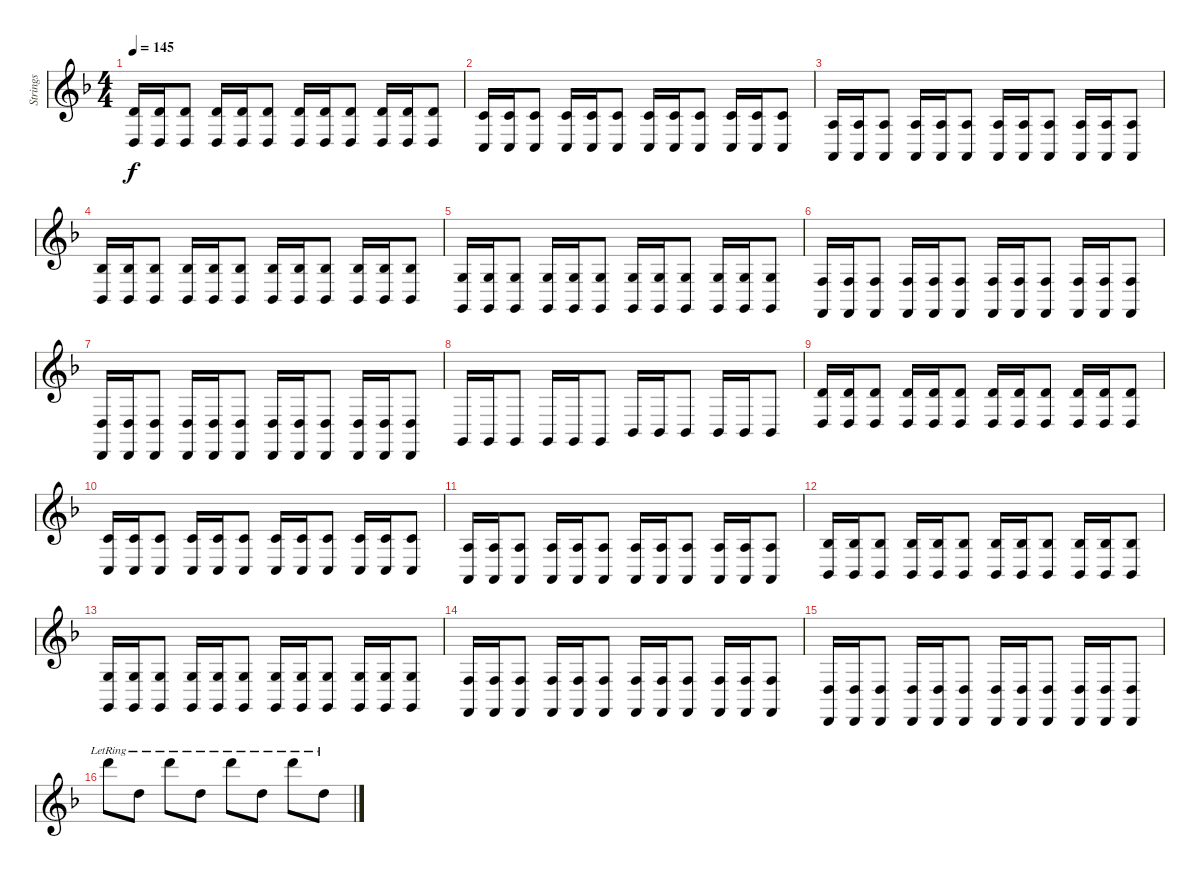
\track ("Strings" "Strings") {instrument stringensemble1}
\staff {score}
\tuning (E4 B3 G3 D3 A2 D2) {hide}
\ts (4 4)
\tempo 145
\clef g2
\ks f
(3.2 0.4).16{dy f} (3.2 0.4).16 (3.2 0.4).8 (3.2 0.4).16 (3.2 0.4).16 (3.2 0.4).8 (3.2 0.4).16 (3.2 0.4).16 (3.2 0.4).8 (3.2 0.4).16 (3.2 0.4).16 (3.2 0.4).8 |
(1.2 3.5).16 (1.2 3.5).16 (1.2 3.5).8 (1.2 3.5).16 (1.2 3.5).16 (1.2 3.5).8 (1.2 3.5).16 (1.2 3.5).16 (1.2 3.5).8 (1.2 3.5).16 (1.2 3.5).16 (1.2 3.5).8 |
(2.3 0.5).16 (2.3 0.5).16 (2.3 0.5).8 (2.3 0.5).16 (2.3 0.5).16 (2.3 0.5).8 (2.3 0.5).16 (2.3 0.5).16 (2.3 0.5).8 (2.3 0.5).16 (2.3 0.5).16 (2.3 0.5).8 |
(3.3 1.5).16 (3.3 1.5).16 (3.3 1.5).8 (3.3 1.5).16 (3.3 1.5).16 (3.3 1.5).8 (3.3 1.5).16 (3.3 1.5).16 (3.3 1.5).8 (3.3 1.5).16 (3.3 1.5).16 (3.3 1.5).8 |
(0.3 5.6).16 (0.3 5.6).16 (0.3 5.6).8 (0.3 5.6).16 (0.3 5.6).16 (0.3 5.6).8 (0.3 5.6).16 (0.3 5.6).16 (0.3 5.6).8 (0.3 5.6).16 (0.3 5.6).16 (0.3 5.6).8 |
(3.4 3.6).16 (3.4 3.6).16 (3.4 3.6).8 (3.4 3.6).16 (3.4 3.6).16 (3.4 3.6).8 (3.4 3.6).16 (3.4 3.6).16 (3.4 3.6).8 (3.4 3.6).16 (3.4 3.6).16 (3.4 3.6).8 |
(0.4 0.6).16 (0.4 0.6).16 (0.4 0.6).8 (0.4 0.6).16 (0.4 0.6).16 (0.4 0.6).8 (0.4 0.6).16 (0.4 0.6).16 (0.4 0.6).8 (0.4 0.6).16 (0.4 0.6).16 (0.4 0.6).8 |
5.6.16 5.6.16 5.6.8 5.6.16 5.6.16 5.6.8 1.5.16 1.5.16 1.5.8 1.5.16 1.5.16 1.5.8 |
(3.2 0.4).16 (3.2 0.4).16 (3.2 0.4).8 (3.2 0.4).16 (3.2 0.4).16 (3.2 0.4).8 (3.2 0.4).16 (3.2 0.4).16 (3.2 0.4).8 (3.2 0.4).16 (3.2 0.4).16 (3.2 0.4).8 |
(1.2 3.5).16 (1.2 3.5).16 (1.2 3.5).8 (1.2 3.5).16 (1.2 3.5).16 (1.2 3.5).8 (1.2 3.5).16 (1.2 3.5).16 (1.2 3.5).8 (1.2 3.5).16 (1.2 3.5).16 (1.2 3.5).8 |
(2.3 0.5).16 (2.3 0.5).16 (2.3 0.5).8 (2.3 0.5).16 (2.3 0.5).16 (2.3 0.5).8 (2.3 0.5).16 (2.3 0.5).16 (2.3 0.5).8 (2.3 0.5).16 (2.3 0.5).16 (2.3 0.5).8 |
(3.3 1.5).16 (3.3 1.5).16 (3.3 1.5).8 (3.3 1.5).16 (3.3 1.5).16 (3.3 1.5).8 (3.3 1.5).16 (3.3 1.5).16 (3.3 1.5).8 (3.3 1.5).16 (3.3 1.5).16 (3.3 1.5).8 |
(0.3 5.6).16 (0.3 5.6).16 (0.3 5.6).8 (0.3 5.6).16 (0.3 5.6).16 (0.3 5.6).8 (0.3 5.6).16 (0.3 5.6).16 (0.3 5.6).8 (0.3 5.6).16 (0.3 5.6).16 (0.3 5.6).8 |
(3.4 3.6).16 (3.4 3.6).16 (3.4 3.6).8 (3.4 3.6).16 (3.4 3.6).16 (3.4 3.6).8 (3.4 3.6).16 (3.4 3.6).16 (3.4 3.6).8 (3.4 3.6).16 (3.4 3.6).16 (3.4 3.6).8 |
(0.4 0.6).16 (0.4 0.6).16 (0.4 0.6).8 (0.4 0.6).16 (0.4 0.6).16 (0.4 0.6).8 (0.4 0.6).16 (0.4 0.6).16 (0.4 0.6).8 (0.4 0.6).16 (0.4 0.6).16 (0.4 0.6).8{volume 0} |
22.1{lr}.8{volume 5 instrument stringensemble1} 10.1{lr}.8 22.1{lr}.8 10.1{lr}.8 22.1{lr}.8 10.1{lr}.8 22.1{lr}.8 10.1{lr}.8
